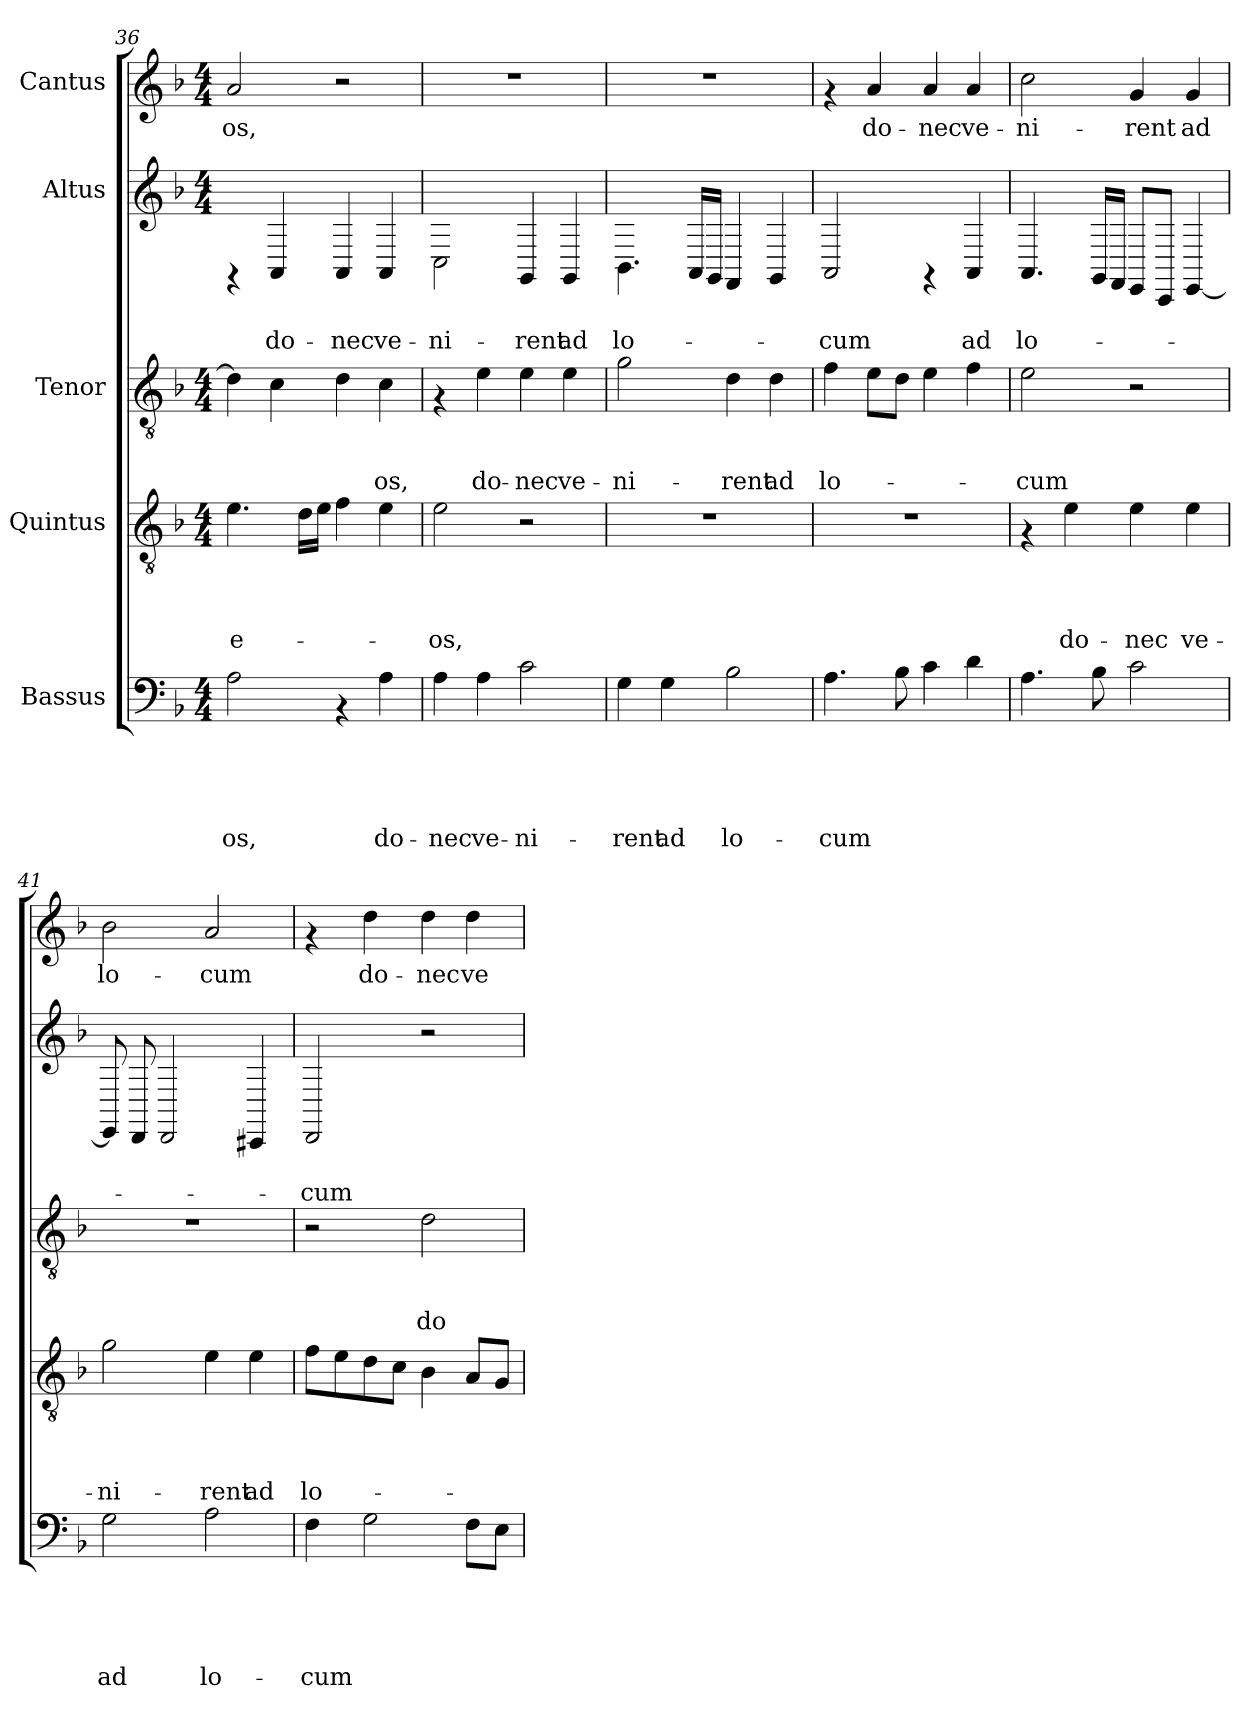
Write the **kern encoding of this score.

**kern	**text	**text	**text	**text	**text	**kern	**text	**text	**text	**text	**kern	**text	**text	**text	**kern	**text	**text	**kern	**text
*part5	*part5	*part5	*part5	*part5	*part5	*part4	*part4	*part4	*part4	*part4	*part3	*part3	*part3	*part3	*part2	*part2	*part2	*part1	*part1
*staff5	*staff5	*staff5	*staff5	*staff5	*staff5	*staff4	*staff4	*staff4	*staff4	*staff4	*staff3	*staff3	*staff3	*staff3	*staff2	*staff2	*staff2	*staff1	*staff1
*I"Bassus	*	*	*	*	*	*I"Quintus	*	*	*	*	*I"Tenor	*	*	*	*I"Altus	*	*	*I"Cantus	*
*clefF4	*	*	*	*	*	*clefGv2	*	*	*	*	*clefGv2	*	*	*	*clefG2	*	*	*clefG2	*
*k[b-]	*	*	*	*	*	*k[b-]	*	*	*	*	*k[b-]	*	*	*	*k[b-]	*	*	*k[b-]	*
*F:	*	*	*	*	*	*F:	*	*	*	*	*F:	*	*	*	*F:	*	*	*F:	*
*M4/4	*	*	*	*	*	*M4/4	*	*	*	*	*M4/4	*	*	*	*M4/4	*	*	*M4/4	*
=36	=36	=36	=36	=36	=36	=36	=36	=36	=36	=36	=36	=36	=36	=36	=36	=36	=36	=36	=36
!	!	!	!	!	!LO:LY:b:rj	!	!	!	!	!LO:LY:b	!	!	!	!	!	!	!	!	!LO:LY:b
2A\	.	.	.	.	-os,	4.e\	.	.	.	e-	4d\]	.	.	.	4rFF	.	.	2a/	-os,
!	!	!	!	!	!	!	!	!	!	!	!	!	!	!	!	!	!LO:LY:b	!	!
.	.	.	.	.	.	.	.	.	.	.	4c\	.	.	.	4AA/	.	do-	.	.
.	.	.	.	.	.	16d\LL	.	.	.	.	.	.	.	.	.	.	.	.	.
.	.	.	.	.	.	16e\JJ	.	.	.	.	.	.	.	.	.	.	.	.	.
!	!	!	!	!	!	!	!	!	!	!	!	!	!	!	!	!	!LO:LY:b	!	!
4rAA	.	.	.	.	.	4f\	.	.	.	.	4d\	.	.	.	4AA/	.	-nec	2r	.
!	!	!	!	!	!LO:LY:b:rj	!	!	!	!	!	!	!	!	!LO:LY:b	!	!	!LO:LY:b	!	!
4A\	.	.	.	.	do-	4e\	.	.	.	.	4c\	.	.	-os,	4AA/	.	ve-	.	.
=37	=37	=37	=37	=37	=37	=37	=37	=37	=37	=37	=37	=37	=37	=37	=37	=37	=37	=37	=37
!	!	!	!	!	!LO:LY:b:rj	!	!	!	!	!LO:LY:b	!	!	!	!	!	!	!LO:LY:b	!	!
4A\	.	.	.	.	-nec	2e\	.	.	.	-os,	4rF	.	.	.	2C\	.	-ni-	1r	.
!	!	!	!	!	!LO:LY:b:rj	!	!	!	!	!	!	!	!	!LO:LY:b	!	!	!	!	!
4A\	.	.	.	.	ve-	.	.	.	.	.	4e\	.	.	do-	.	.	.	.	.
!	!	!	!	!	!LO:LY:b:rj	!	!	!	!	!	!	!	!	!LO:LY:b	!	!	!LO:LY:b	!	!
2c\	.	.	.	.	-ni-	2r	.	.	.	.	4e\	.	.	-nec	4GG/	.	-rent	.	.
!	!	!	!	!	!	!	!	!	!	!	!	!	!	!LO:LY:b	!	!	!LO:LY:b	!	!
.	.	.	.	.	.	.	.	.	.	.	4e\	.	.	ve-	4GG/	.	ad	.	.
=38	=38	=38	=38	=38	=38	=38	=38	=38	=38	=38	=38	=38	=38	=38	=38	=38	=38	=38	=38
!	!	!	!	!	!LO:LY:b:rj	!	!	!	!	!	!	!	!	!LO:LY:b	!	!	!LO:LY:b	!	!
4G\	.	.	.	.	-rent	1r	.	.	.	.	2g\	.	.	-ni-	4.BB-\	.	lo-	1r	.
!	!	!	!	!	!LO:LY:b:rj	!	!	!	!	!	!	!	!	!	!	!	!	!	!
4G\	.	.	.	.	ad	.	.	.	.	.	.	.	.	.	.	.	.	.	.
.	.	.	.	.	.	.	.	.	.	.	.	.	.	.	16AA/LL	.	.	.	.
.	.	.	.	.	.	.	.	.	.	.	.	.	.	.	16GG/JJ	.	.	.	.
!	!	!	!	!	!LO:LY:b:rj	!	!	!	!	!	!	!	!	!LO:LY:b	!	!	!	!	!
2B-\	.	.	.	.	lo-	.	.	.	.	.	4d\	.	.	-rent	4FF/	.	.	.	.
!	!	!	!	!	!	!	!	!	!	!	!	!	!	!LO:LY:b	!	!	!	!	!
.	.	.	.	.	.	.	.	.	.	.	4d\	.	.	ad	4GG/	.	.	.	.
!!LO:PB:g=z
=39	=39	=39	=39	=39	=39	=39	=39	=39	=39	=39	=39	=39	=39	=39	=39	=39	=39	=39	=39
!	!	!	!	!	!LO:LY:b:rj	!	!	!	!	!	!	!	!	!LO:LY:b	!	!	!LO:LY:b	!	!
4.A\	.	.	.	.	-cum	1r	.	.	.	.	4f\	.	.	lo-	2AA/	.	-cum	4rf	.
!	!	!	!	!	!	!	!	!	!	!	!	!	!	!	!	!	!	!	!LO:LY:b
.	.	.	.	.	.	.	.	.	.	.	8e\L	.	.	.	.	.	.	4a/	do-
8B-\	.	.	.	.	.	.	.	.	.	.	8d\J	.	.	.	.	.	.	.	.
!	!	!	!	!	!	!	!	!	!	!	!	!	!	!	!	!	!	!	!LO:LY:b
4c\	.	.	.	.	.	.	.	.	.	.	4e\	.	.	.	4rFF	.	.	4a/	-nec
!	!	!	!	!	!	!	!	!	!	!	!	!	!	!	!	!	!LO:LY:b	!	!LO:LY:b
4d\	.	.	.	.	.	.	.	.	.	.	4f\	.	.	.	4AA/	.	ad	4a/	ve-
=40	=40	=40	=40	=40	=40	=40	=40	=40	=40	=40	=40	=40	=40	=40	=40	=40	=40	=40	=40
!	!	!	!	!	!	!	!	!	!	!	!	!	!	!LO:LY:b	!	!	!LO:LY:b	!	!LO:LY:b
4.A\	.	.	.	.	.	4rF	.	.	.	.	2e\	.	.	-cum	4.AA/	.	lo-	2cc\	-ni-
!	!	!	!	!	!	!	!	!	!	!LO:LY:b	!	!	!	!	!	!	!	!	!
.	.	.	.	.	.	4e\	.	.	.	do-	.	.	.	.	.	.	.	.	.
8B-\	.	.	.	.	.	.	.	.	.	.	.	.	.	.	16GG/LL	.	.	.	.
.	.	.	.	.	.	.	.	.	.	.	.	.	.	.	16FF/JJ	.	.	.	.
!	!	!	!	!	!	!	!	!	!	!LO:LY:b	!	!	!	!	!	!	!	!	!LO:LY:b
2c\	.	.	.	.	.	4e\	.	.	.	-nec	2r	.	.	.	8EE/L	.	.	4g/	-rent
.	.	.	.	.	.	.	.	.	.	.	.	.	.	.	8CC/J	.	.	.	.
!	!	!	!	!	!	!	!	!	!	!LO:LY:b	!	!	!	!	!	!	!	!	!LO:LY:b
.	.	.	.	.	.	4e\	.	.	.	ve-	.	.	.	.	[<4EE/	.	.	4g/	ad
=41	=41	=41	=41	=41	=41	=41	=41	=41	=41	=41	=41	=41	=41	=41	=41	=41	=41	=41	=41
!	!	!	!	!	!LO:LY:b:rj	!	!	!	!	!LO:LY:b	!	!	!	!	!	!	!	!	!LO:LY:b
2G\	.	.	.	.	ad	2g\	.	.	.	-ni-	1r	.	.	.	8EE/]	.	.	2b-\	lo-
.	.	.	.	.	.	.	.	.	.	.	.	.	.	.	8DD/	.	.	.	.
.	.	.	.	.	.	.	.	.	.	.	.	.	.	.	2DD/	.	.	.	.
!	!	!	!	!	!LO:LY:b:rj	!	!	!	!	!LO:LY:b	!	!	!	!	!	!	!	!	!LO:LY:b
2A\	.	.	.	.	lo-	4e\	.	.	.	-rent	.	.	.	.	.	.	.	2a/	-cum
!	!	!	!	!	!	!	!	!	!	!LO:LY:b	!	!	!	!	!	!	!	!	!
.	.	.	.	.	.	4e\	.	.	.	ad	.	.	.	.	4CC#X/	.	.	.	.
=42	=42	=42	=42	=42	=42	=42	=42	=42	=42	=42	=42	=42	=42	=42	=42	=42	=42	=42	=42
!	!	!	!	!	!LO:LY:b:rj	!	!	!	!	!LO:LY:b	!	!	!	!	!	!	!LO:LY:b	!	!
4F\	.	.	.	.	-cum	8f\L	.	.	.	lo-	2r	.	.	.	2DD/	.	-cum	4rf	.
.	.	.	.	.	.	8e\	.	.	.	.	.	.	.	.	.	.	.	.	.
!	!	!	!	!	!	!	!	!	!	!	!	!	!	!	!	!	!	!	!LO:LY:b
2G\	.	.	.	.	.	8d\	.	.	.	.	.	.	.	.	.	.	.	4dd\	do-
.	.	.	.	.	.	8c\J	.	.	.	.	.	.	.	.	.	.	.	.	.
!	!	!	!	!	!	!	!	!	!	!	!	!	!	!LO:LY:b	!	!	!	!	!LO:LY:b
.	.	.	.	.	.	4B-\	.	.	.	.	2d\	.	.	do-	2r	.	.	4dd\	-nec
!	!	!	!	!	!	!	!	!	!	!	!	!	!	!	!	!	!	!	!LO:LY:b
8F\L	.	.	.	.	.	8A/L	.	.	.	.	.	.	.	.	.	.	.	4dd\	ve-
8E\J	.	.	.	.	.	8G/J	.	.	.	.	.	.	.	.	.	.	.	.	.
=	=	=	=	=	=	=	=	=	=	=	=	=	=	=	=	=	=	=	=
*-	*-	*-	*-	*-	*-	*-	*-	*-	*-	*-	*-	*-	*-	*-	*-	*-	*-	*-	*-
